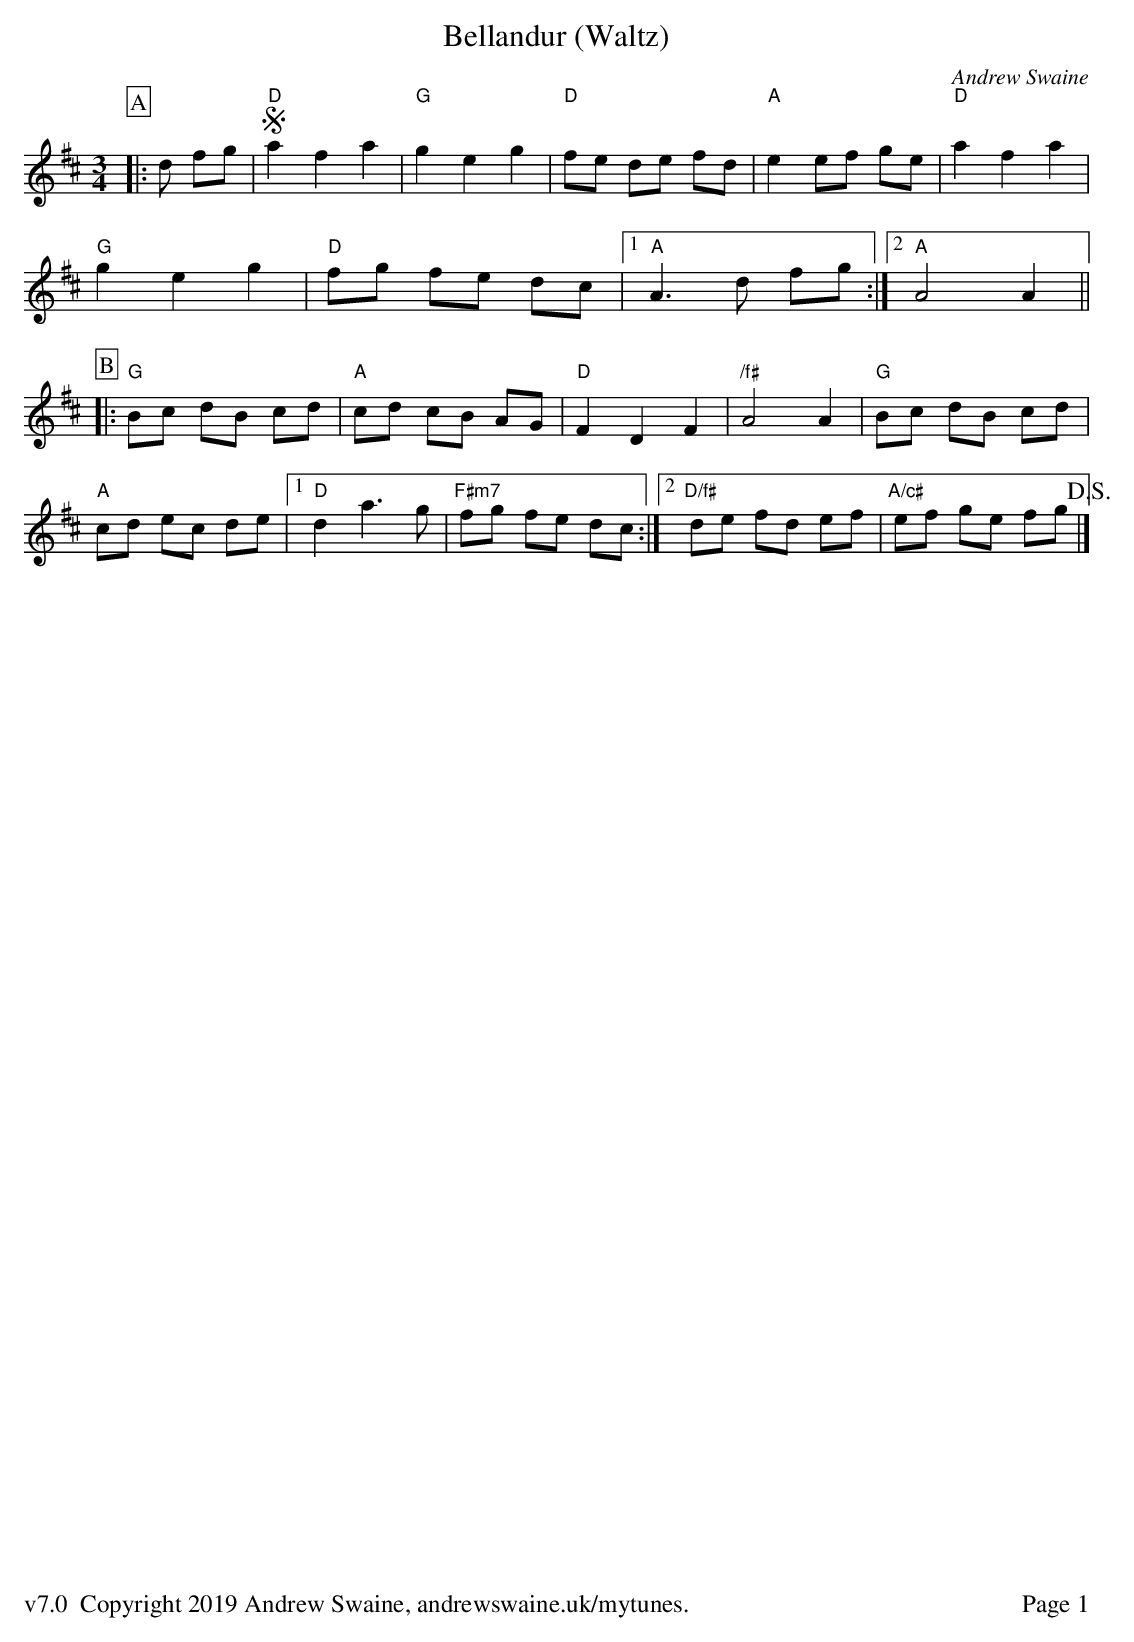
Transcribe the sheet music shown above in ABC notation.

X:1
T:Bellandur (Waltz)
C:Andrew Swaine
M:3/4
L:1/8
K:D
P:A
|:d fg|S"D"a2 f2 a2|"G"g2 e2 g2|"D"fe de fd|"A"e2 ef ge|"D"a2 f2 a2|
"G"g2 e2 g2|"D"fg fe dc|1 "A"A3 d fg:|2 "A"A4 A2||
P:B
|:"G"Bc dB cd|"A"cd cB AG|"D"F2 D2 F2|"/f#"A4 A2|"G"Bc dB cd|
"A"cd ec de|1 "D"d2 a3g|"F#m7"fg fe dc:|2 "D/f#"de fd ef|"A/c#"ef ge fg+D.S.+|]
